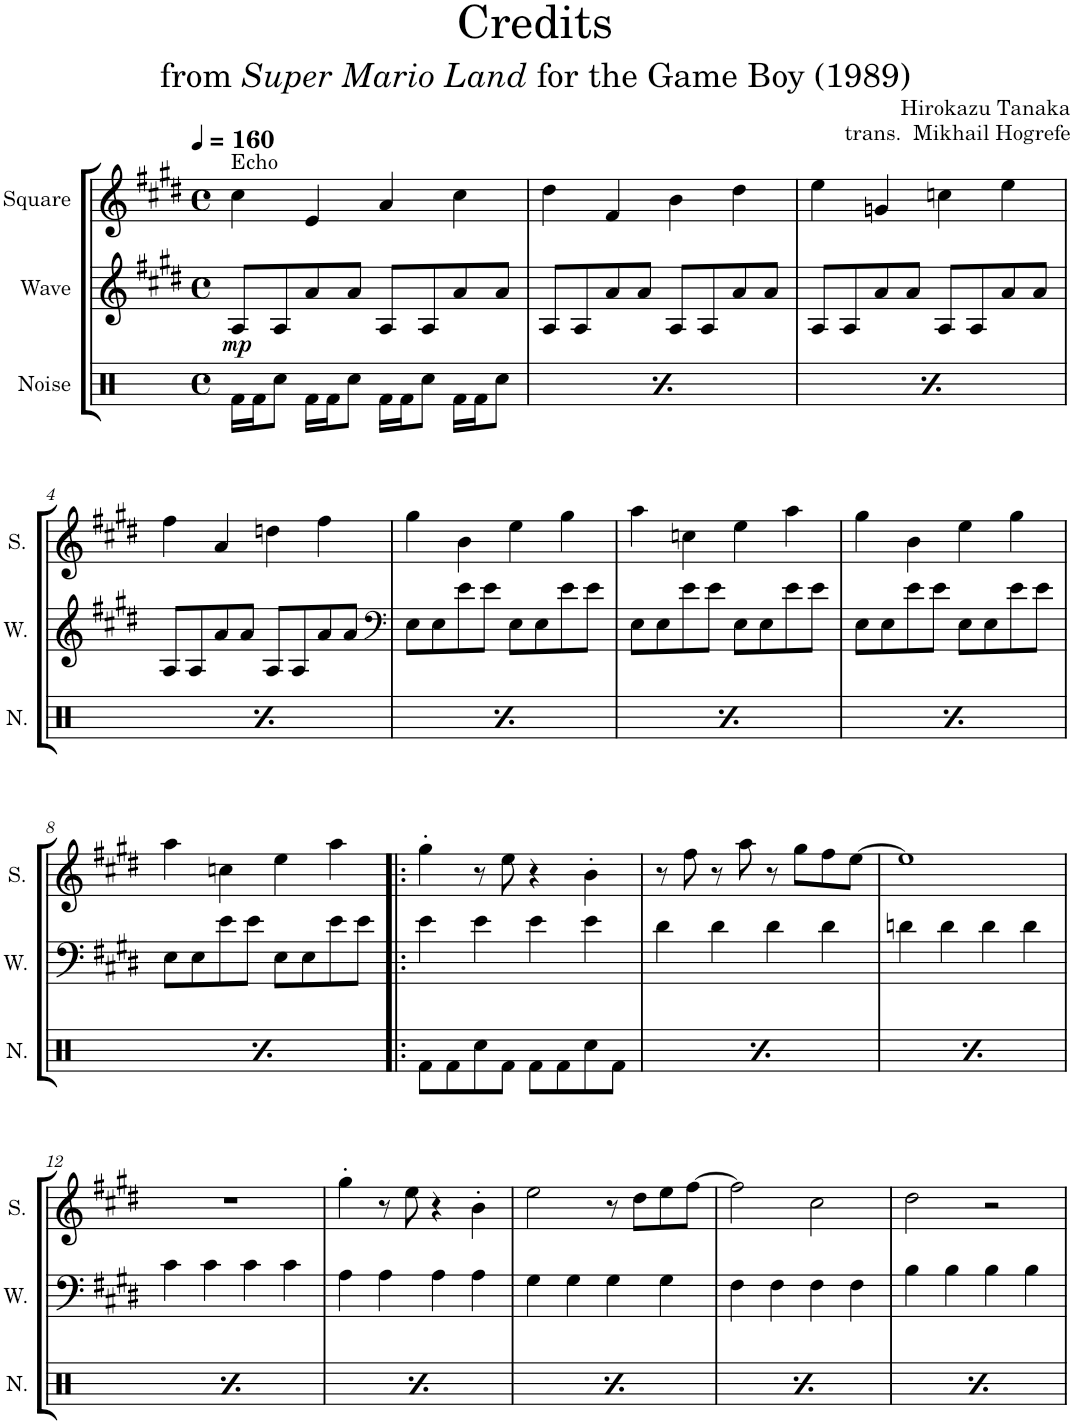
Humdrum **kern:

**kern	**kern	**dynam	**kern	**dynam	**kern
*part4	*part3	*part3	*part2	*part2	*part1
*staff4	*staff3	*staff3	*staff2	*staff2	*staff1
*I"Noise	*I"Wave	*	*I"Square Synthesizer	*	*I"Square
*I'N.	*I'W.	*	*	*	*I'S.
*	*	*	*stria5	*	*
*clefX	*clefG2	*	*clefG2	*	*clefG2
*k[]	*k[f#c#g#d#]	*	*k[f#c#g#d#]	*	*k[f#c#g#d#]
*M4/4	*M4/4	*	*M4/4	*	*M4/4
*met(c)	*met(c)	*	*met(c)	*	*met(c)
*MM160	*MM160	*	*MM160	*	*MM160
=1	=1	=1	=1	=1	=1
!	!	!	!	!	!LO:TX:a:t=Echo
!	!	!LO:DY:b	!	!	!
16Rf\LL	8A/L	mp	16r	.	4cc#\
16Rf\J	.	.	32r	.	.
!	!	!	!	!LO:DY:b	!
.	.	.	4cc#	p	.
8Rcc\J	8A/	.	.	.	.
16Rf\LL	8a/	.	.	.	4e/
16Rf\J	.	.	.	.	.
.	.	.	4e	.	.
8Rcc\J	8a/J	.	.	.	.
16Rf\LL	8A/L	.	.	.	4a/
16Rf\J	.	.	.	.	.
.	.	.	4a	.	.
8Rcc\J	8A/	.	.	.	.
16Rf\LL	8a/	.	.	.	4cc#\
16Rf\J	.	.	.	.	.
.	.	.	[32cc#\KKL	.	.
8Rcc\J	8a/J	.	8cc#\J_	.	.
=2	=2	=2	=2	=2	=2
16Rf\LL	8A/L	.	16.cc#]	.	4dd#\
16Rf\J	.	.	.	.	.
.	.	.	4dd#	.	.
8Rcc\J	8A/	.	.	.	.
16Rf\LL	8a/	.	.	.	4f#/
16Rf\J	.	.	.	.	.
.	.	.	4f#	.	.
8Rcc\J	8a/J	.	.	.	.
16Rf\LL	8A/L	.	.	.	4b\
16Rf\J	.	.	.	.	.
.	.	.	4b	.	.
8Rcc\J	8A/	.	.	.	.
16Rf\LL	8a/	.	.	.	4dd#\
16Rf\J	.	.	.	.	.
.	.	.	[32dd#\KKL	.	.
8Rcc\J	8a/J	.	8dd#\J_	.	.
=3	=3	=3	=3	=3	=3
16Rf\LL	8A/L	.	16.dd#]	.	4ee\
16Rf\J	.	.	.	.	.
.	.	.	4ee	.	.
8Rcc\J	8A/	.	.	.	.
16Rf\LL	8a/	.	.	.	4gn/
16Rf\J	.	.	.	.	.
.	.	.	4gn	.	.
8Rcc\J	8a/J	.	.	.	.
16Rf\LL	8A/L	.	.	.	4ccn\
16Rf\J	.	.	.	.	.
.	.	.	4ccn	.	.
8Rcc\J	8A/	.	.	.	.
16Rf\LL	8a/	.	.	.	4ee\
16Rf\J	.	.	.	.	.
.	.	.	[32ee\KKL	.	.
8Rcc\J	8a/J	.	8ee\J_	.	.
!!LO:LB:g=z
=4	=4	=4	=4	=4	=4
16Rf\LL	8A/L	.	16.ee]	.	4ff#\
16Rf\J	.	.	.	.	.
.	.	.	4ff#	.	.
8Rcc\J	8A/	.	.	.	.
16Rf\LL	8a/	.	.	.	4a/
16Rf\J	.	.	.	.	.
.	.	.	4a	.	.
8Rcc\J	8a/J	.	.	.	.
16Rf\LL	8A/L	.	.	.	4ddn\
16Rf\J	.	.	.	.	.
.	.	.	4ddn	.	.
8Rcc\J	8A/	.	.	.	.
16Rf\LL	8a/	.	.	.	4ff#\
16Rf\J	.	.	.	.	.
.	.	.	[32ff#\KKL	.	.
8Rcc\J	8a/J	.	8ff#\J_	.	.
=5	=5	=5	=5	=5	=5
*	*clefF4	*	*	*	*
16Rf\LL	8E\L	.	16.ff#]	.	4gg#\
16Rf\J	.	.	.	.	.
.	.	.	4gg#	.	.
8Rcc\J	8E\	.	.	.	.
16Rf\LL	8e\	.	.	.	4b\
16Rf\J	.	.	.	.	.
.	.	.	4b	.	.
8Rcc\J	8e\J	.	.	.	.
16Rf\LL	8E\L	.	.	.	4ee\
16Rf\J	.	.	.	.	.
.	.	.	4ee	.	.
8Rcc\J	8E\	.	.	.	.
16Rf\LL	8e\	.	.	.	4gg#\
16Rf\J	.	.	.	.	.
.	.	.	[32gg#\KKL	.	.
8Rcc\J	8e\J	.	8gg#\J_	.	.
=6	=6	=6	=6	=6	=6
16Rf\LL	8E\L	.	16.gg#]	.	4aa\
16Rf\J	.	.	.	.	.
.	.	.	4aa	.	.
8Rcc\J	8E\	.	.	.	.
16Rf\LL	8e\	.	.	.	4ccn\
16Rf\J	.	.	.	.	.
.	.	.	4ccn	.	.
8Rcc\J	8e\J	.	.	.	.
16Rf\LL	8E\L	.	.	.	4ee\
16Rf\J	.	.	.	.	.
.	.	.	4ee	.	.
8Rcc\J	8E\	.	.	.	.
16Rf\LL	8e\	.	.	.	4aa\
16Rf\J	.	.	.	.	.
.	.	.	[32aa\KKL	.	.
8Rcc\J	8e\J	.	8aa\J_	.	.
=7	=7	=7	=7	=7	=7
16Rf\LL	8E\L	.	16.aa]	.	4gg#\
16Rf\J	.	.	.	.	.
.	.	.	4gg#	.	.
8Rcc\J	8E\	.	.	.	.
16Rf\LL	8e\	.	.	.	4b\
16Rf\J	.	.	.	.	.
.	.	.	4b	.	.
8Rcc\J	8e\J	.	.	.	.
16Rf\LL	8E\L	.	.	.	4ee\
16Rf\J	.	.	.	.	.
.	.	.	4ee	.	.
8Rcc\J	8E\	.	.	.	.
16Rf\LL	8e\	.	.	.	4gg#\
16Rf\J	.	.	.	.	.
.	.	.	[32gg#\KKL	.	.
8Rcc\J	8e\J	.	8gg#\J_	.	.
!!LO:LB:g=z
=8	=8	=8	=8	=8	=8
16Rf\LL	8E\L	.	16.gg#]	.	4aa\
16Rf\J	.	.	.	.	.
.	.	.	4aa	.	.
8Rcc\J	8E\	.	.	.	.
16Rf\LL	8e\	.	.	.	4ccn\
16Rf\J	.	.	.	.	.
.	.	.	4ccn	.	.
8Rcc\J	8e\J	.	.	.	.
16Rf\LL	8E\L	.	.	.	4ee\
16Rf\J	.	.	.	.	.
.	.	.	4ee	.	.
8Rcc\J	8E\	.	.	.	.
16Rf\LL	8e\	.	.	.	4aa\
16Rf\J	.	.	.	.	.
.	.	.	[32aa\KKL	.	.
8Rcc\J	8e\J	.	8aa\J_	.	.
=9!|:	=9!|:	=9!|:	=9!|:	=9!|:	=9!|:
8Rf\L	4e\	.	16.aa]	.	4gg#'\
.	.	.	4gg#'	.	.
8Rf\	.	.	.	.	.
8Rcc\	4e\	.	.	.	8r
.	.	.	8r	.	.
8Rf\J	.	.	.	.	8ee\
.	.	.	8ee	.	.
8Rf\L	4e\	.	.	.	4r
.	.	.	4r	.	.
8Rf\	.	.	.	.	.
8Rcc\	4e\	.	.	.	4b'\
.	.	.	[32b'\KKL	.	.
8Rf\J	.	.	8b\J]	.	.
=10	=10	=10	=10	=10	=10
!	!	!	!LO:N:vis=16	!	!
8Rf\L	4d#\	.	16.r	.	8r
.	.	.	8r	.	.
8Rf\	.	.	.	.	8ff#\
.	.	.	8ff#	.	.
8Rcc\	4d#\	.	.	.	8r
.	.	.	8r	.	.
8Rf\J	.	.	.	.	8aa\
.	.	.	8aa	.	.
8Rf\L	4d#\	.	.	.	8r
.	.	.	8r	.	.
8Rf\	.	.	.	.	8gg#\L
.	.	.	8gg#	.	.
8Rcc\	4d#\	.	.	.	8ff#\
.	.	.	8ff#\L	.	.
8Rf\J	.	.	.	.	[8ee\J
.	.	.	[32ee\Jkk	.	.
=11	=11	=11	=11	=11	=11
8Rf\L	4dn\	.	16.ee\LL_	.	1ee]
.	.	.	32ee\JJk_	.	.
8Rf\	.	.	2..ee_	.	.
8Rcc\	4d\	.	.	.	.
8Rf\J	.	.	.	.	.
8Rf\L	4d\	.	.	.	.
8Rf\	.	.	.	.	.
8Rcc\	4d\	.	.	.	.
8Rf\J	.	.	.	.	.
!!LO:LB:g=z
=12	=12	=12	=12	=12	=12
8Rf\L	4c#\	.	16.ee]	.	1r
.	.	.	32r	.	.
8Rf\	.	.	8r	.	.
8Rcc\	4c#\	.	4r	.	.
8Rf\J	.	.	.	.	.
8Rf\L	4c#\	.	2r	.	.
8Rf\	.	.	.	.	.
8Rcc\	4c#\	.	.	.	.
8Rf\J	.	.	.	.	.
=13	=13	=13	=13	=13	=13
!	!	!	!LO:N:vis=16	!	!
8Rf\L	4A\	.	16.r	.	4gg#'\
.	.	.	4gg#'	.	.
8Rf\	.	.	.	.	.
8Rcc\	4A\	.	.	.	8r
.	.	.	8r	.	.
8Rf\J	.	.	.	.	8ee\
.	.	.	8ee	.	.
8Rf\L	4A\	.	.	.	4r
.	.	.	4r	.	.
8Rf\	.	.	.	.	.
8Rcc\	4A\	.	.	.	4b'\
.	.	.	[32b'\KKL	.	.
8Rf\J	.	.	8b\J]	.	.
=14	=14	=14	=14	=14	=14
!	!	!	!LO:N:vis=16	!	!
8Rf\L	4G#\	.	16.r	.	2ee\
.	.	.	2ee	.	.
8Rf\	.	.	.	.	.
8Rcc\	4G#\	.	.	.	.
8Rf\J	.	.	.	.	.
8Rf\L	4G#\	.	.	.	8r
.	.	.	8r	.	.
8Rf\	.	.	.	.	8dd#\L
.	.	.	8dd#	.	.
8Rcc\	4G#\	.	.	.	8ee\
.	.	.	8ee\L	.	.
8Rf\J	.	.	.	.	[8ff#\J
.	.	.	[32ff#\Jkk	.	.
=15	=15	=15	=15	=15	=15
8Rf\L	4F#\	.	16.ff#_	.	2ff#\]
.	.	.	2ff#]	.	.
8Rf\	.	.	.	.	.
8Rcc\	4F#\	.	.	.	.
8Rf\J	.	.	.	.	.
8Rf\L	4F#\	.	.	.	2cc#\
.	.	.	[32cc#	.	.
8Rf\	.	.	4.cc#_	.	.
8Rcc\	4F#\	.	.	.	.
8Rf\J	.	.	.	.	.
=16	=16	=16	=16	=16	=16
8Rf\L	4B\	.	16.cc#]	.	2dd#\
.	.	.	2dd#	.	.
8Rf\	.	.	.	.	.
8Rcc\	4B\	.	.	.	.
8Rf\J	.	.	.	.	.
8Rf\L	4B\	.	.	.	2r
.	.	.	32r	.	.
8Rf\	.	.	8r	.	.
8Rcc\	4B\	.	4r	.	.
8Rf\J	.	.	.	.	.
=	=	=	=	=	=
*-	*-	*-	*-	*-	*-
